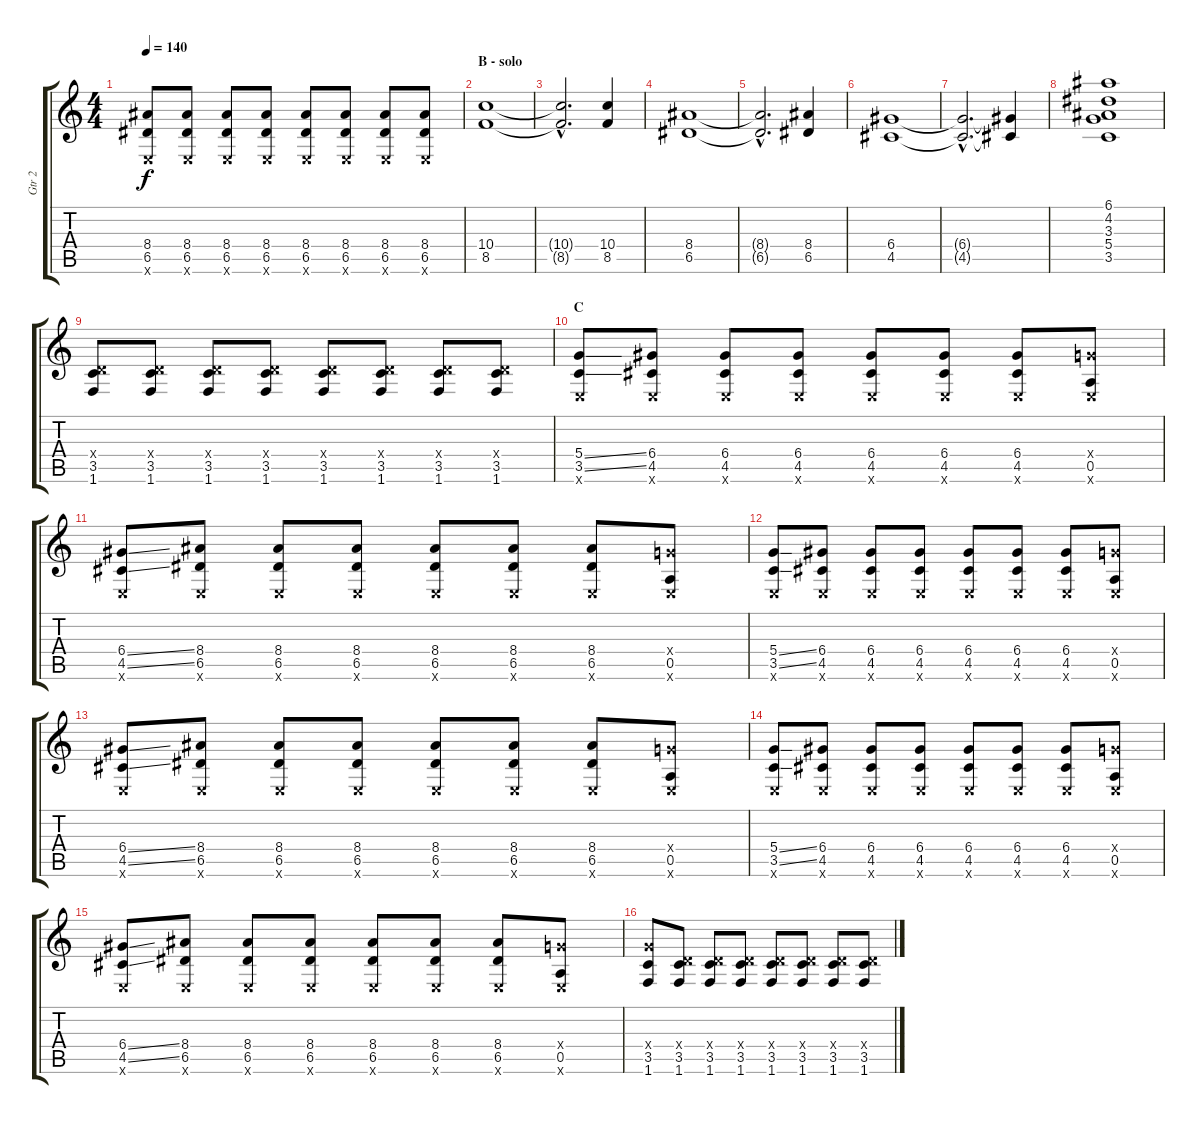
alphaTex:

\track ("Gtr 2" "Gtr 2") {instrument overdrivenguitar}
\staff {score tabs}
\tuning (E4 B3 G3 D3 A2 E2) {hide}
\ts (4 4)
\tempo 140
\clef g2
\ks c
(8.4 6.5 0.6{x}).8{dy f} (8.4 6.5 0.6{x}).8 (8.4 6.5 0.6{x}).8 (8.4 6.5 0.6{x}).8 (8.4 6.5 0.6{x}).8 (8.4 6.5 0.6{x}).8 (8.4 6.5 0.6{x}).8 (8.4 6.5 0.6{x}).8 |
\section ("" "B - solo")
(10.4 8.5).1 |
(10.4{hac t} 8.5{hac t}).2{d} (10.4 8.5).4 |
(8.4 6.5).1 |
(8.4{hac t} 6.5{hac t}).2{d} (8.4 6.5).4 |
(6.4 4.5).1 |
(6.4{hac t} 4.5{hac t}).2{d} (6.4{t} 4.5{t}).4 |
(6.1 4.2 3.3 5.4 3.5).1 |
(0.4{x} 3.5 1.6).8 (0.4{x} 3.5 1.6).8 (0.4{x} 3.5 1.6).8 (0.4{x} 3.5 1.6).8 (0.4{x} 3.5 1.6).8 (0.4{x} 3.5 1.6).8 (0.4{x} 3.5 1.6).8 (0.4{x} 3.5 1.6).8 |
\section ("" "C")
(5.4{ss} 3.5{ss} 0.6{x}).8 (6.4 4.5 0.6{x}).8 (6.4 4.5 0.6{x}).8 (6.4 4.5 0.6{x}).8 (6.4 4.5 0.6{x}).8 (6.4 4.5 0.6{x}).8 (6.4 4.5 0.6{x}).8 (5.4{x} 0.5 0.6{x}).8 |
(6.4{ss} 4.5{ss} 0.6{x}).8 (8.4 6.5 0.6{x}).8 (8.4 6.5 0.6{x}).8 (8.4 6.5 0.6{x}).8 (8.4 6.5 0.6{x}).8 (8.4 6.5 0.6{x}).8 (8.4 6.5 0.6{x}).8 (5.4{x} 0.5 0.6{x}).8 |
(5.4{ss} 3.5{ss} 0.6{x}).8 (6.4 4.5 0.6{x}).8 (6.4 4.5 0.6{x}).8 (6.4 4.5 0.6{x}).8 (6.4 4.5 0.6{x}).8 (6.4 4.5 0.6{x}).8 (6.4 4.5 0.6{x}).8 (5.4{x} 0.5 0.6{x}).8 |
(6.4{ss} 4.5{ss} 0.6{x}).8 (8.4 6.5 0.6{x}).8 (8.4 6.5 0.6{x}).8 (8.4 6.5 0.6{x}).8 (8.4 6.5 0.6{x}).8 (8.4 6.5 0.6{x}).8 (8.4 6.5 0.6{x}).8 (5.4{x} 0.5 0.6{x}).8 |
(5.4{ss} 3.5{ss} 0.6{x}).8 (6.4 4.5 0.6{x}).8 (6.4 4.5 0.6{x}).8 (6.4 4.5 0.6{x}).8 (6.4 4.5 0.6{x}).8 (6.4 4.5 0.6{x}).8 (6.4 4.5 0.6{x}).8 (5.4{x} 0.5 0.6{x}).8 |
(6.4{ss} 4.5{ss} 0.6{x}).8 (8.4 6.5 0.6{x}).8 (8.4 6.5 0.6{x}).8 (8.4 6.5 0.6{x}).8 (8.4 6.5 0.6{x}).8 (8.4 6.5 0.6{x}).8 (8.4 6.5 0.6{x}).8 (5.4{x} 0.5 0.6{x}).8 |
(5.4{x} 3.5 1.6).8 (0.4{x} 3.5 1.6).8 (0.4{x} 3.5 1.6).8 (0.4{x} 3.5 1.6).8 (0.4{x} 3.5 1.6).8 (0.4{x} 3.5 1.6).8 (0.4{x} 3.5 1.6).8 (0.4{x} 3.5 1.6).8
